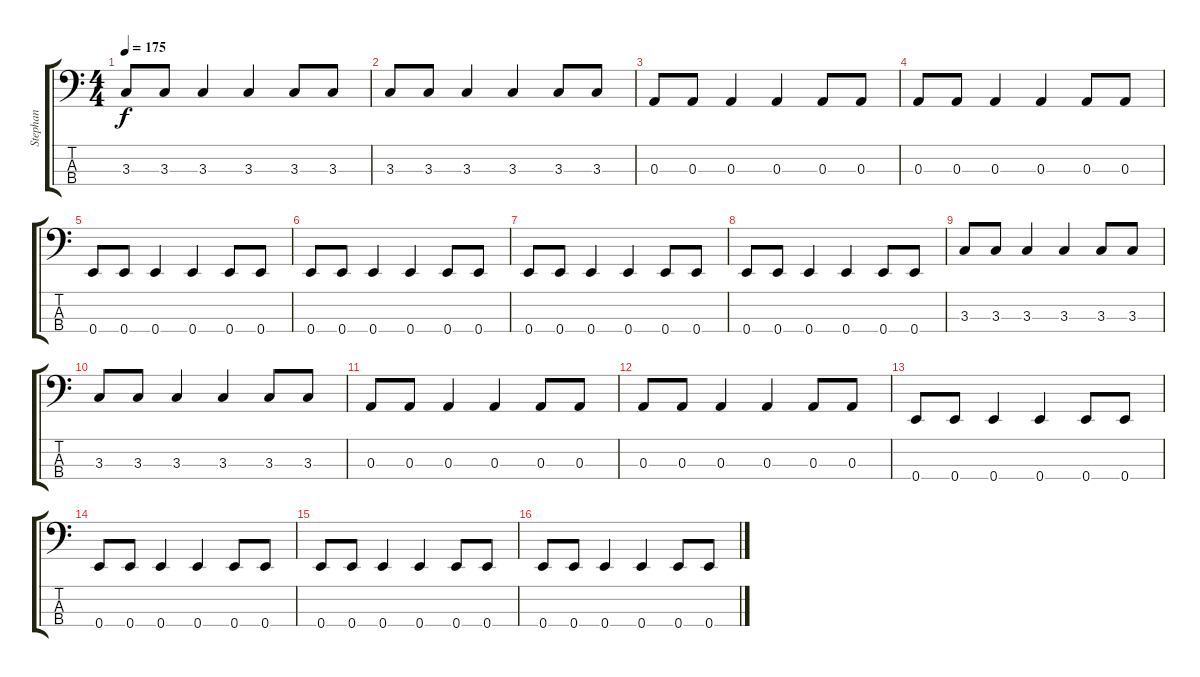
\track ("Stephan" "Stephan") {instrument electricbasspick}
\staff {score tabs}
\tuning (G2 D2 A1 E1) {hide}
\ts (4 4)
\tempo 175
\clef f4
\ks c
3.3.8{dy f} 3.3.8 3.3.4 3.3.4 3.3.8 3.3.8 |
3.3.8 3.3.8 3.3.4 3.3.4 3.3.8 3.3.8 |
0.3.8 0.3.8 0.3.4 0.3.4 0.3.8 0.3.8 |
0.3.8 0.3.8 0.3.4 0.3.4 0.3.8 0.3.8 |
0.4.8 0.4.8 0.4.4 0.4.4 0.4.8 0.4.8 |
0.4.8 0.4.8 0.4.4 0.4.4 0.4.8 0.4.8 |
0.4.8 0.4.8 0.4.4 0.4.4 0.4.8 0.4.8 |
0.4.8 0.4.8 0.4.4 0.4.4 0.4.8 0.4.8 |
3.3.8 3.3.8 3.3.4 3.3.4 3.3.8 3.3.8 |
3.3.8 3.3.8 3.3.4 3.3.4 3.3.8 3.3.8 |
0.3.8 0.3.8 0.3.4 0.3.4 0.3.8 0.3.8 |
0.3.8 0.3.8 0.3.4 0.3.4 0.3.8 0.3.8 |
0.4.8 0.4.8 0.4.4 0.4.4 0.4.8 0.4.8 |
0.4.8 0.4.8 0.4.4 0.4.4 0.4.8 0.4.8 |
0.4.8 0.4.8 0.4.4 0.4.4 0.4.8 0.4.8 |
0.4.8 0.4.8 0.4.4 0.4.4 0.4.8 0.4.8
